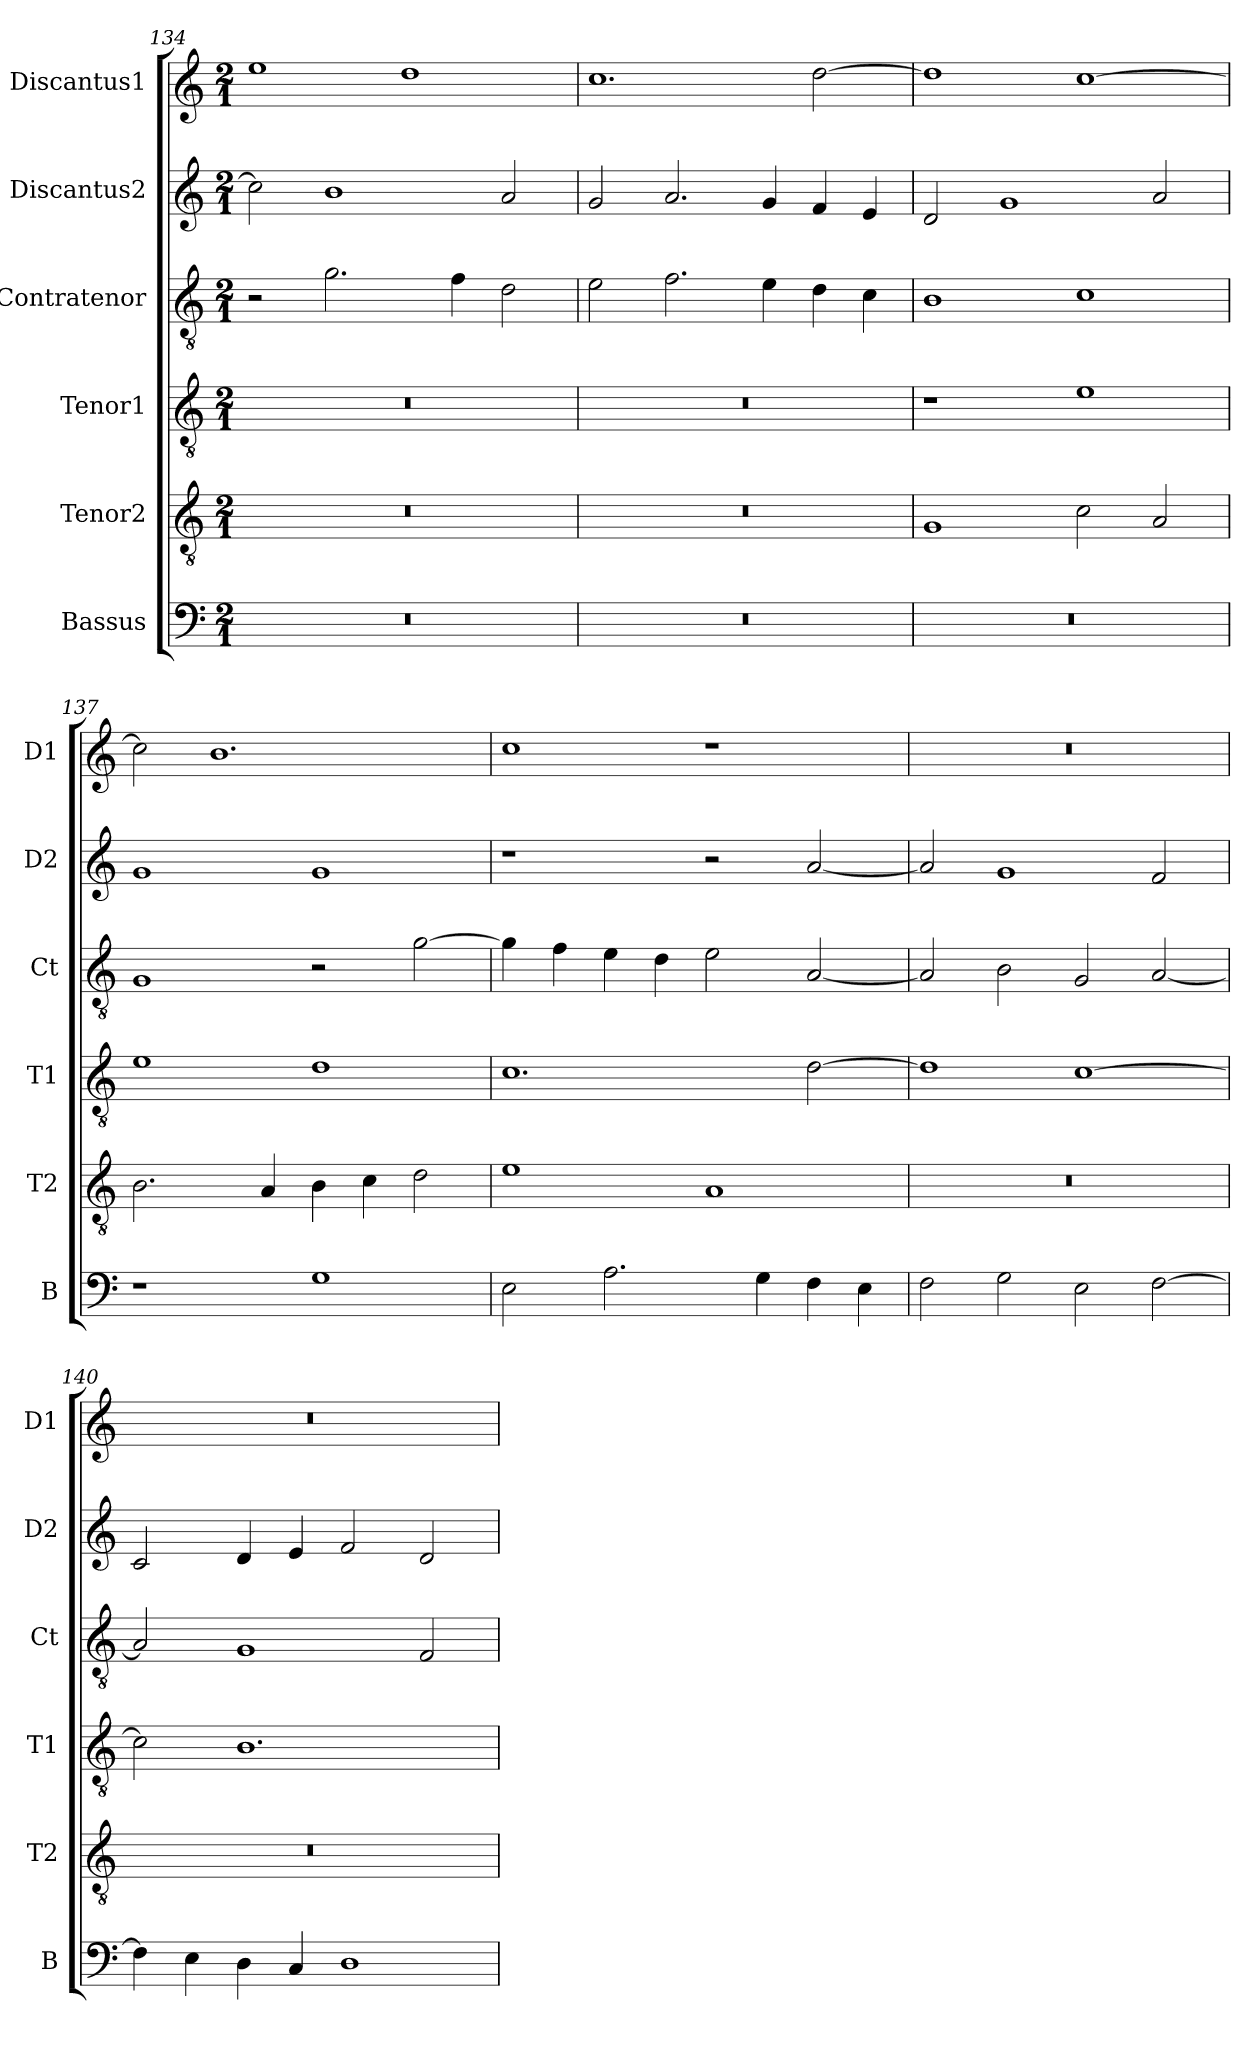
**kern	**kern	**kern	**kern	**kern	**kern
*part6	*part5	*part4	*part3	*part2	*part1
*staff6	*staff5	*staff4	*staff3	*staff2	*staff1
*I"Bassus	*I"Tenor2	*I"Tenor1	*I"Contratenor	*I"Discantus2	*I"Discantus1
*I'B	*I'T2	*I'T1	*I'Ct	*I'D2	*I'D1
*clefF4	*clefGv2	*clefGv2	*clefGv2	*clefG2	*clefG2
*k[]	*k[]	*k[]	*k[]	*k[]	*k[]
*M2/1	*M2/1	*M2/1	*M2/1	*M2/1	*M2/1
=134	=134	=134	=134	=134	=134
0r	0r	0r	2r	2cc\]	1ee
.	.	.	2.g\	1b	.
.	.	.	.	.	1dd
.	.	.	4f\	.	.
.	.	.	2d\	2a/	.
=135	=135	=135	=135	=135	=135
0r	0r	0r	2e\	2g/	1.cc
.	.	.	2.f\	2.a/	.
.	.	.	4e\	4g/	.
.	.	.	4d\	4f/	[2dd\
.	.	.	4c\	4e/	.
=136	=136	=136	=136	=136	=136
0r	1G	1r	1B	2d/	1dd]
.	.	.	.	1g	.
.	2c\	1e	1c	.	[1cc
.	2A/	.	.	2a/	.
=137	=137	=137	=137	=137	=137
1r	2.B\	1e	1G	1g	2cc\]
.	.	.	.	.	1.b
.	4A/	.	.	.	.
1G	4B\	1d	2r	1g	.
.	4c\	.	.	.	.
.	2d\	.	[2g\	.	.
=138	=138	=138	=138	=138	=138
2E\	1e	1.c	4g\]	1r	1cc
.	.	.	4f\	.	.
2.A\	.	.	4e\	.	.
.	.	.	4d\	.	.
.	1A	.	2e\	2r	1r
4G\	.	.	.	.	.
4F\	.	[2d\	[2A/	[2a/	.
4E\	.	.	.	.	.
=139	=139	=139	=139	=139	=139
2F\	0r	1d]	2A/]	2a/]	0r
2G\	.	.	2B\	1g	.
2E\	.	[1c	2G/	.	.
[2F\	.	.	[2A/	2f/	.
=140	=140	=140	=140	=140	=140
4F\]	0r	2c\]	2A/]	2c/	0r
4E\	.	.	.	.	.
4D\	.	1.B	1G	4d/	.
4C/	.	.	.	4e/	.
1D	.	.	.	2f/	.
.	.	.	2F/	2d/	.
=	=	=	=	=	=
*-	*-	*-	*-	*-	*-
